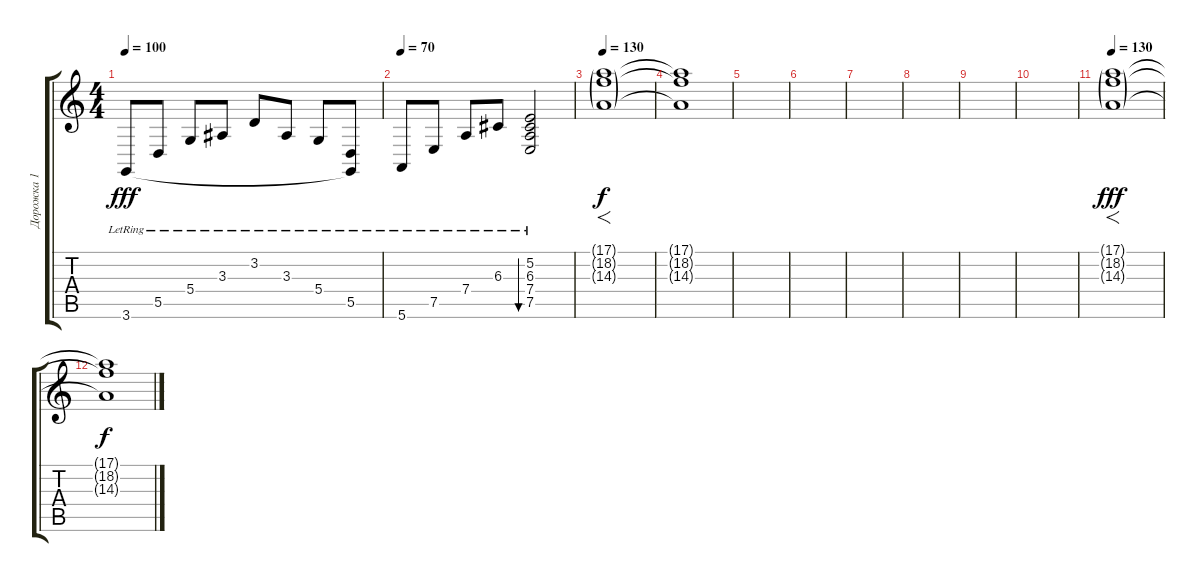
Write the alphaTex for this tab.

\track ("Дорожка 1" "Дорожка 1") {instrument electricgrandpiano}
\staff {score tabs}
\tuning (E4 B3 G3 D3 A2 E2) {hide}
\ts (4 4)
\tempo 100
\clef g2
\ks c
3.6{lr}.8{dy fff volume 13} 5.5{lr}.8 5.4{lr}.8 3.3{lr}.8 3.2{lr}.8 3.3{lr}.8 5.4{lr}.8 (5.5{lr} 3.6{t}).8 |
\tempo 70
5.6{lr}.8{volume 9} 7.5{lr}.8 7.4{lr}.8 6.3{lr}.8 (5.2 6.3 7.4 7.5{lr}).2{bu 480} |
\tempo 130
(17.1{g} 18.2{g} 14.3{g}).1{f dy f volume 16 instrument pad7halo} |
(17.1{t} 18.2{t} 14.3{t}).1 |
|
|
|
|
|
|
\tempo 130
(17.1{g} 18.2{g} 14.3{g}).1{f dy fff volume 16 instrument pad7halo} |
(17.1{t} 18.2{t} 14.3{t}).1{dy f}
